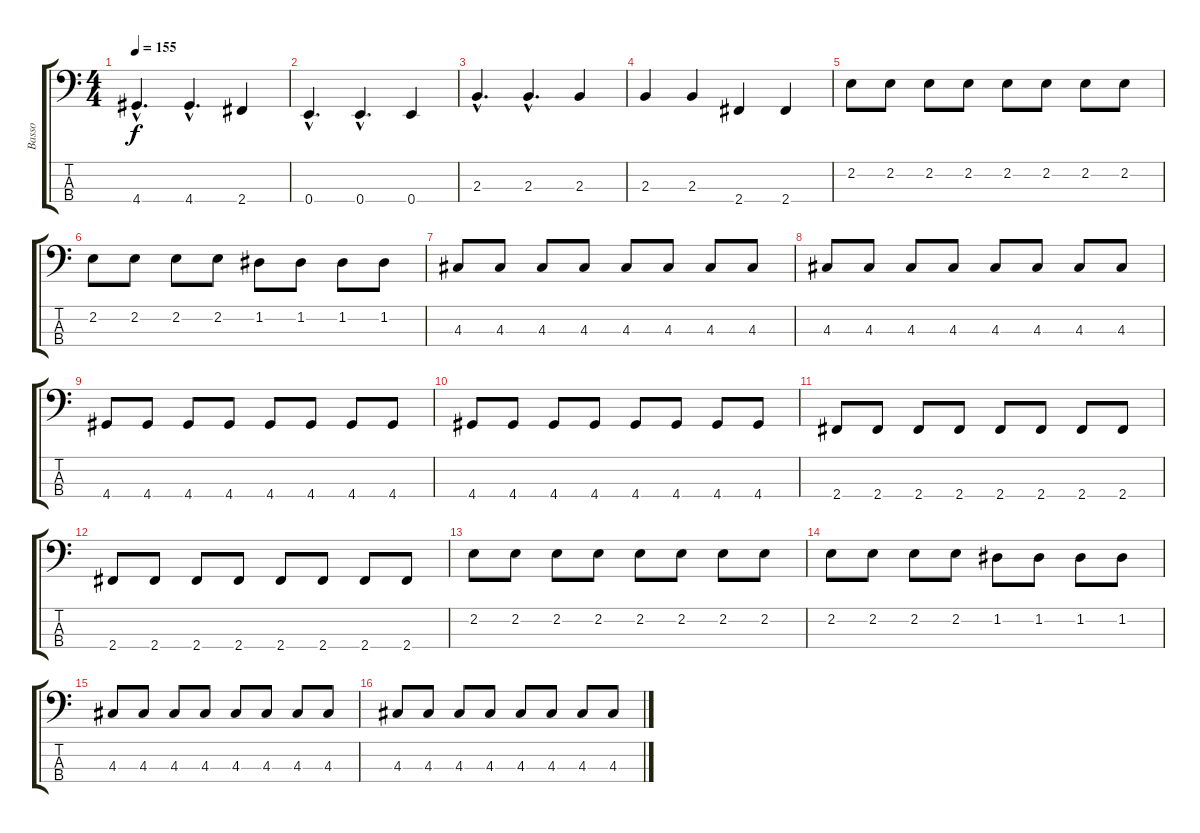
\track ("Basso" "Basso") {instrument electricbassfinger}
\staff {score tabs}
\tuning (G2 D2 A1 E1) {hide}
\ts (4 4)
\tempo 155
\clef f4
\ks c
4.4{hac}.4{d dy f} 4.4{hac}.4{d} 2.4.4 |
0.4{hac}.4{d} 0.4{hac}.4{d} 0.4.4 |
2.3{hac}.4{d} 2.3{hac}.4{d} 2.3.4 |
2.3.4 2.3.4 2.4.4 2.4.4 |
2.2.8 2.2.8 2.2.8 2.2.8 2.2.8 2.2.8 2.2.8 2.2.8 |
2.2.8 2.2.8 2.2.8 2.2.8 1.2.8 1.2.8 1.2.8 1.2.8 |
4.3.8 4.3.8 4.3.8 4.3.8 4.3.8 4.3.8 4.3.8 4.3.8 |
4.3.8 4.3.8 4.3.8 4.3.8 4.3.8 4.3.8 4.3.8 4.3.8 |
4.4.8 4.4.8 4.4.8 4.4.8 4.4.8 4.4.8 4.4.8 4.4.8 |
4.4.8 4.4.8 4.4.8 4.4.8 4.4.8 4.4.8 4.4.8 4.4.8 |
2.4.8 2.4.8 2.4.8 2.4.8 2.4.8 2.4.8 2.4.8 2.4.8 |
2.4.8 2.4.8 2.4.8 2.4.8 2.4.8 2.4.8 2.4.8 2.4.8 |
2.2.8 2.2.8 2.2.8 2.2.8 2.2.8 2.2.8 2.2.8 2.2.8 |
2.2.8 2.2.8 2.2.8 2.2.8 1.2.8 1.2.8 1.2.8 1.2.8 |
4.3.8 4.3.8 4.3.8 4.3.8 4.3.8 4.3.8 4.3.8 4.3.8 |
4.3.8 4.3.8 4.3.8 4.3.8 4.3.8 4.3.8 4.3.8 4.3.8
